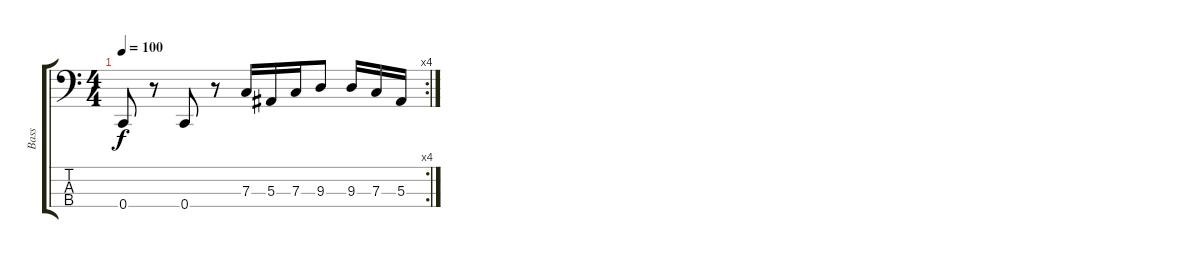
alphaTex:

\track ("Bass" "Bass") {instrument distortionguitar}
\staff {score tabs}
\tuning (Eb2 Bb1 F1 C1) {hide}
\rc 4
\ts (4 4)
\tempo 100
\clef f4
\ks c
0.4.8{dy f} r.8 0.4.8 r.8 7.3.16 5.3.16 7.3.16 9.3.8 9.3.16 7.3.16 5.3.16
